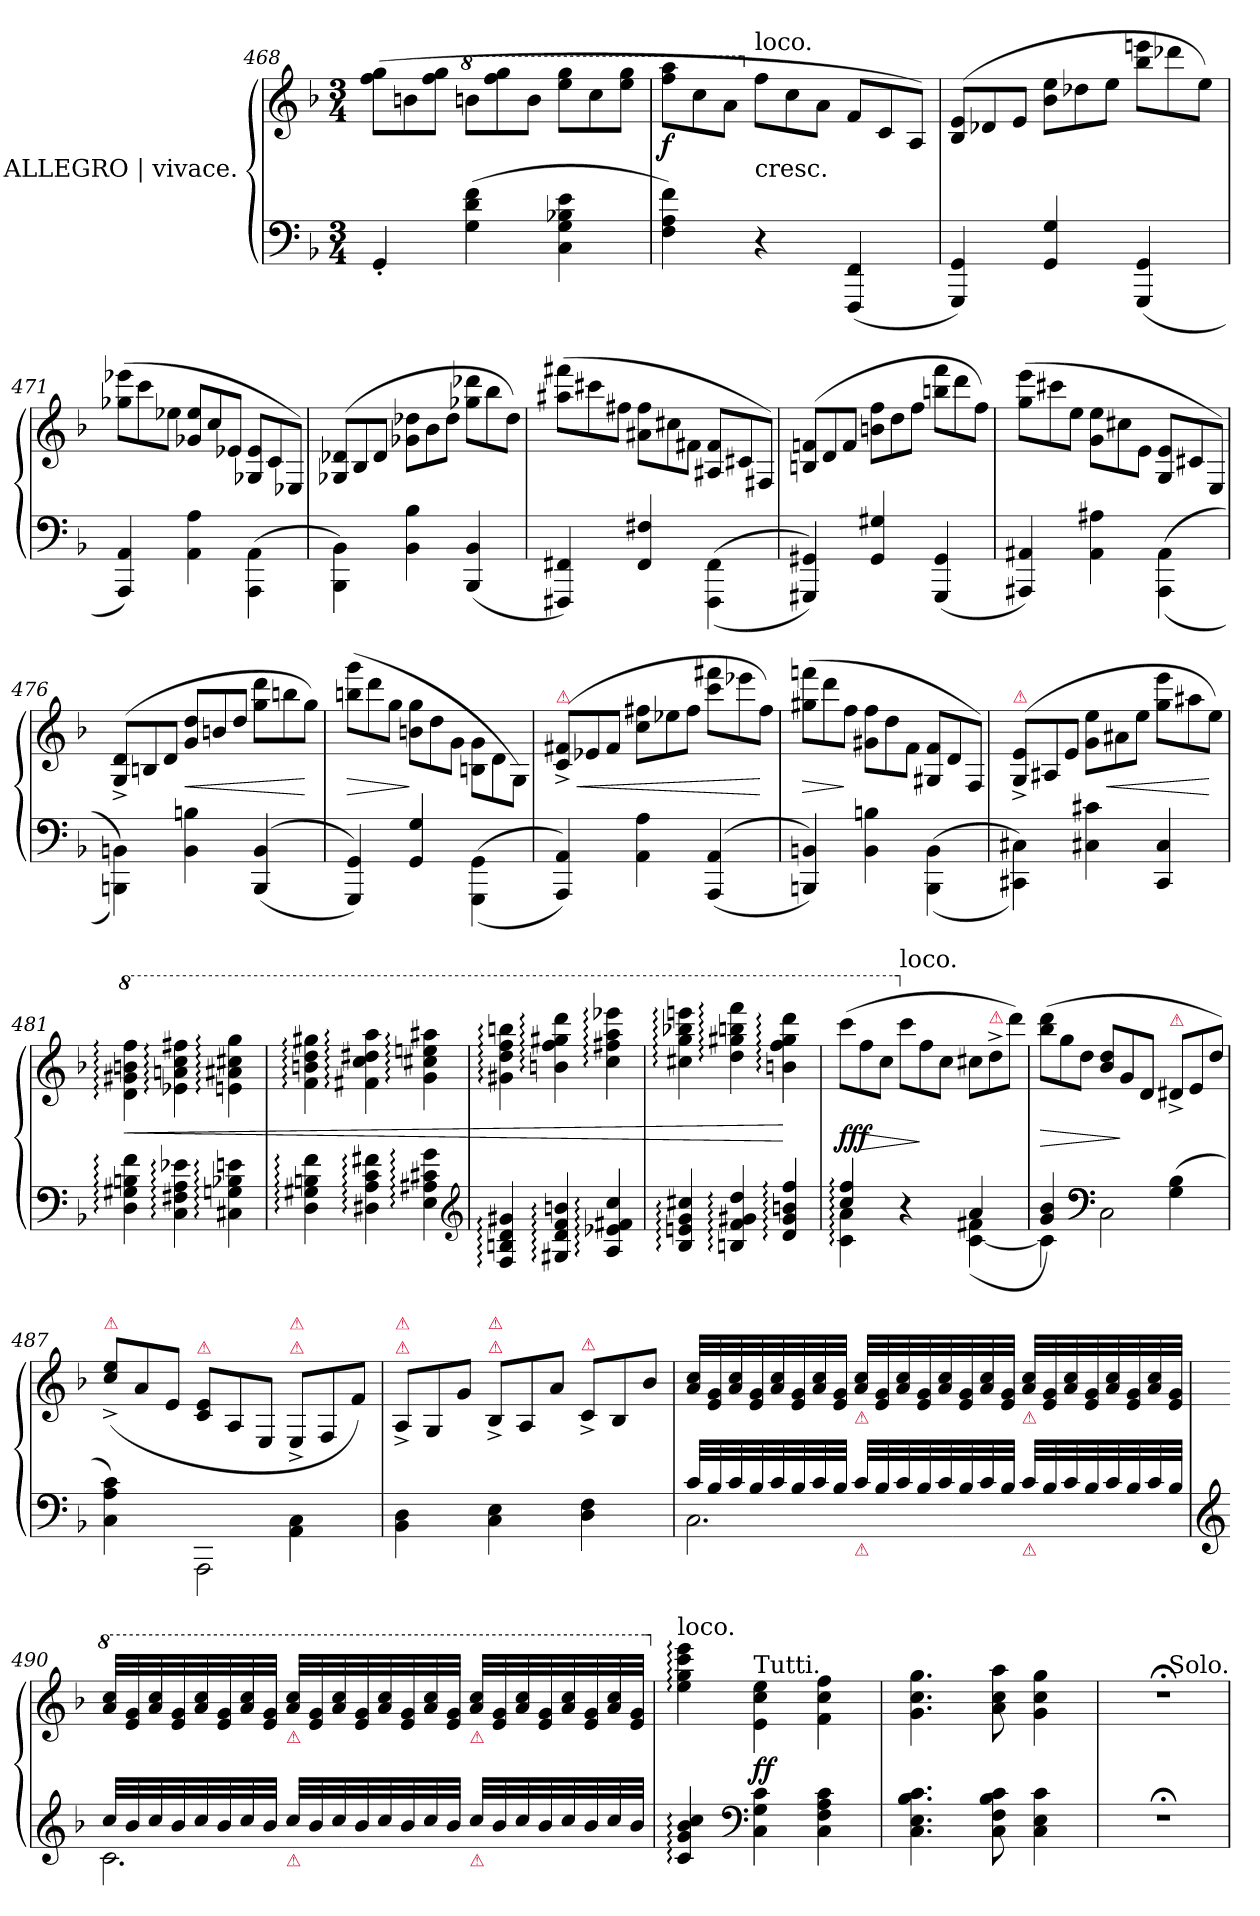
**kern	**kern	**dynam
*part1	*part1	*part1
*staff2	*staff1	*staff1/2
*I"ALLEGRO | vivace.	*	*
*clefF4	*clefG2	*
*k[b-]	*k[b-]	*
*M3/4	*M3/4	*
*	*Xtuplet	*
=468	=468	=468
4GG'<	(>12ff 12ggL	.
.	12bn	.
.	12ff 12ggJ	.
*	*8va	*
(>4G 4d 4f	12bbnL	.
.	12fff 12ggg	.
.	12bbJ	.
4C 4G 4B-X 4e	12eee 12gggL	.
.	12ccc	.
.	12eee 12gggJ	.
=469	=469	=469
4F 4A 4f)	12fff 12aaaL	f
.	12ccc	.
.	12aaJ	.
*	*X8va	*
!	!LO:TX:c:t=cresc.	!
!	!LO:TX:a:t=loco.	!
4r	12ffL	.
.	12cc	.
.	12aJ	.
(<4FFF 4FF	12fL	.
.	12c	.
.	12AJ)	.
=470	=470	=470
4GGG 4GG)	(>12B- 12eL	.
.	12d-X	.
.	12eJ	.
4GG 4G	12b- 12eeL	.
.	12dd-X	.
.	12eeJ	.
(<4GGG 4GG	12bb- 12eeenL	.
.	12ddd-X	.
.	12eeJ)	.
=471	=471	=471
4AAA 4AA)	(>12gg-X 12eee-XL	.
.	12ccc	.
.	12ee-XJ	.
4AA 4A	12g-X 12ee-L	.
.	12cc	.
.	12e-XJ	.
(<4AAA\ 4AA\	12G-X 12e-L	.
.	12c	.
.	12E-XJ)	.
=472	=472	=472
4BBB-\ 4BB-\)	(>12G-X 12d-XL	.
.	12B-/	.
.	12d-J	.
4BB- 4B-	12g-X 12dd-XL	.
.	12b-	.
.	12dd-J	.
(<4BBB- 4BB-	12gg-X 12ddd-XL	.
.	12bb-	.
.	12dd-J)	.
=473	=473	=473
4FFF#X 4FF#X)	(>12aa#X 12fff#XL	.
.	12ccc#X	.
.	12ff#XJ	.
4FF# 4F#X	12a#X\ 12ff#\L	.
.	12cc#X	.
.	12f#XJ	.
(<(<4FFF#\ 4FF#\	12A#X 12f#L	.
.	12c#X	.
.	12F#XJ)	.
=474	=474	=474
4GGG#X 4GG#X))	(>12Bn 12fnL	.
.	12d	.
.	12fJ	.
4GG# 4G#X	12bn 12ffL	.
.	12dd	.
.	12ffJ	.
(<4GGG# 4GG#	12bbn 12fffL	.
.	12ddd	.
.	12ffJ)	.
=475	=475	=475
4AAA#X 4AA#X)	(>12gg\ 12eee\L	.
.	12ccc#X	.
.	12eeJ	.
4AA# 4A#X	12g\ 12ee\L	.
.	12cc#X	.
.	12eJ	.
(<(<4AAA#\ 4AA#\	12G/ 12e/L	.
.	12c#X	.
.	12E/J)	.
=476	=476	=476
4BBBn\ 4BBn\))	(>12G^>/ 12d^>/L	.
.	12Bn/	.
.	12dJ	.
4BB 4Bn	12g/ 12dd/L	<
.	12bn	.
.	12ddJ	.
(<(<4BBB 4BB	12gg 12dddL	.
.	12bbn	.
.	12ggJ)	[
=477	=477	=477
4GGG 4GG))	(>12bbn 12gggL	>
.	12ddd	.
.	12ggJ	.
4GG 4G	12bn 12ggL	]
.	12dd	.
.	12gJ	.
(<(<4GGG\ 4GG\	12Bn\ 12g\L	.
.	12d\	.
.	12G/J)	.
=478	=478	=478
!	!LO:TX:a:color=crimson:t=⚠	!
4AAA 4AA))	(>12c^> 12f#X^>L	.
.	12e-X	<
.	12f#J	.
4AA 4A	12cc 12ff#XL	.
.	12ee-X	.
.	12ff#J	.
(<(<4AAA 4AA	12ccc 12fff#XL	.
.	12eee-X	.
.	12ff#J)	[
=479	=479	=479
4BBBn 4BBn))	(>12gg#X 12fffnL	>
.	12ddd	.
.	12ffJ	]
4BB 4Bn	12g#X 12ffL	.
.	12dd	.
.	12fJ	.
(<(<4BBB\ 4BB\	12G#X 12fL	.
.	12d	.
.	12F/J)	.
=480	=480	=480
!	!LO:TX:a:color=crimson:t=⚠	!
4CC#X\ 4C#X\))	(>12G^>/ 12e^>/L	.
.	12A#X	.
.	12eJ	.
4C#X 4c#X	12g 12eeL	.
.	12a#X	<
.	12eeJ	.
4CC# 4C#	12gg 12eeeL	.
.	12aa#X	.
.	12eeJ)	[
=481	=481	=481
*	*8va	*
!	!	!LO:HP:b
4D: 4G#X: 4Bn: 4f:	4dd:\ 4gg#X:\ 4bbn:\ 4fff:\	<
4C: 4F#X: 4A: 4e-X:	4ee-X: 4aan: 4ccc: 4fff#X:	.
4C#X: 4Gn: 4B-X: 4en:	4een: 4aa#X: 4ccc#X: 4ggg:	.
=482	=482	=482
4D: 4G#X: 4Bn: 4f:	4ff: 4bbn: 4ddd: 4ggg#X:	.
4D#X: 4A: 4c: 4f#X:	4ff#X: 4ccc: 4ddd#X: 4aaa:	.
4E: 4A#X: 4c#X: 4g:	4gg: 4ccc#X: 4eeen: 4aaa#X:	.
*clefG2	*	*
=483	=483	=483
4F: 4Bn: 4d: 4g#X:	4gg#X: 4ddd: 4fff: 4bbbn:	.
4G#X: 4d: 4f: 4bn:	4bbn: 4fff: 4ggg#X: 4dddd:	.
4A: 4e-X: 4f#X: 4cc:	4ccc: 4fff#X: 4aaa: 4eeee-X:	.
=484	=484	=484
4B-: 4en: 4g: 4cc#X:	4ccc#X: 4ggg: 4bbb-X: 4eeeen:	.
4Bn: 4f: 4g#X: 4dd:	4ddd: 4ggg#X: 4bbbn: 4ffff:	.
4d: 4g#: 4bn: 4ff:	4bbn: 4fff: 4ggg#: 4dddd:	[
=485	=485	=485
*^	*	*
4cc: 4ff:	4c: 4a:	(>12ccccL	fff
.	.	12fff	>
.	.	12cccJ	.
*	*	*X8va	*
!	!	!LO:TX:a:t=loco.	!
4r	4ryy	12cccL	.
.	.	12ff	]
.	.	12ccJ	.
4a	(<[4c 4f#X	12cc#XL	.
!	!	!LO:TX:a:color=crimson:t=⚠	!
.	.	12dd^<	.
.	.	12dddJ)	.
=486	=486	=486	=486
4g 4b-)	4c]	(>12bb- 12dddL	>
.	.	12gg	.
.	.	12ddJ	.
*clefF4	*	*	*
4ryy	2C	12b- 12ddL	.
.	.	12g	]
.	.	12dJ	.
!	!	!LO:TX:a:color=crimson:t=⚠	!
(>4G\ 4B-\	.	12d#X^<L	.
.	.	12e	.
.	.	12ddJ)	.
=487	=487	=487	=487
!	!	!LO:TX:a:color=crimson:t=⚠	!
4C 4A 4c)	4ryy	(>12cc^< 12ee^<L	.
.	.	12a	.
.	.	12eJ	.
!	!	!LO:TX:a:color=crimson:t=⚠	!
2AAA\	4ryy	12c\ 12e\L	.
.	.	12A/	.
.	.	12E/J	.
!	!	!LO:TX:a:color=crimson:t=⚠	!
!	!	!LO:TX:a:color=crimson:t=⚠	!
.	4AA\ 4C\	12E^>/L	.
.	.	12F/	.
.	.	12f\J)	.
*v	*v	*	*
=488	=488	=488
!	!LO:TX:a:color=crimson:t=⚠	!
!	!LO:TX:a:color=crimson:t=⚠	!
4BB-\ 4D\	12A^>/L	.
.	12G/	.
.	12g\J	.
!	!LO:TX:a:color=crimson:t=⚠	!
!	!LO:TX:a:color=crimson:t=⚠	!
4C 4E	12B-^>/L	.
.	12A/	.
.	12a\J	.
!	!LO:TX:a:color=crimson:t=⚠	!
4D 4F	12c^<L	.
.	12B-	.
.	12b-J	.
=489	=489	=489
*^	*	*
32cLLL	2.C	32a 32ccLLL	.
32B-	.	32e 32g	.
32c	.	32a 32cc	.
32B-	.	32e 32g	.
32c	.	32a 32cc	.
32B-	.	32e 32g	.
32c	.	32a 32cc	.
32B-JJJ	.	32e 32gJJJ	.
!	!	!LO:TX:b:color=crimson:t=⚠	!
!LO:TX:b:color=crimson:t=⚠	!	!	!
32cLLL	.	32a 32ccLLL	.
32B-	.	32e 32g	.
32c	.	32a 32cc	.
32B-	.	32e 32g	.
32c	.	32a 32cc	.
32B-	.	32e 32g	.
32c	.	32a 32cc	.
32B-JJJ	.	32e 32gJJJ	.
!	!	!LO:TX:b:color=crimson:t=⚠	!
!LO:TX:b:color=crimson:t=⚠	!	!	!
32cLLL	.	32a 32ccLLL	.
32B-	.	32e 32g	.
32c	.	32a 32cc	.
32B-	.	32e 32g	.
32c	.	32a 32cc	.
32B-	.	32e 32g	.
32c	.	32a 32cc	.
32B-JJJ	.	32e 32gJJJ	.
=490	=490	=490	=490
*clefG2	*	*	*
*	*	*8va	*
32ccLLL	2.c	32aa 32cccLLL	.
32b-	.	32ee 32gg	.
32cc	.	32aa 32ccc	.
32b-	.	32ee 32gg	.
32cc	.	32aa 32ccc	.
32b-	.	32ee 32gg	.
32cc	.	32aa 32ccc	.
32b-JJJ	.	32ee 32ggJJJ	.
!	!	!LO:TX:b:color=crimson:t=⚠	!
!LO:TX:b:color=crimson:t=⚠	!	!	!
32ccLLL	.	32aa 32cccLLL	.
32b-	.	32ee 32gg	.
32cc	.	32aa 32ccc	.
32b-	.	32ee 32gg	.
32cc	.	32aa 32ccc	.
32b-	.	32ee 32gg	.
32cc	.	32aa 32ccc	.
32b-JJJ	.	32ee 32ggJJJ	.
!	!	!LO:TX:b:color=crimson:t=⚠	!
!LO:TX:b:color=crimson:t=⚠	!	!	!
32ccLLL	.	32aa 32cccLLL	.
32b-	.	32ee 32gg	.
32cc	.	32aa 32ccc	.
32b-	.	32ee 32gg	.
32cc	.	32aa 32ccc	.
32b-	.	32ee 32gg	.
32cc	.	32aa 32ccc	.
32b-JJJ	.	32ee 32ggJJJ	.
*v	*v	*	*
=491	=491	=491
*	*X8va	*
!	!LO:TX:a:t=loco.	!
4c: 4g: 4b-: 4cc:	4ee: 4gg: 4ccc: 4eee:	.
*clefF4	*	*
!	!LO:TX:a:t=Tutti.	!
4C! 4G! 4c!	4e!\ 4cc!\ 4ee!\	ff
4C! 4F! 4A! 4c!	4f! 4cc! 4ff!	.
=492	=492	=492
4.C! 4.E! 4.B-! 4.c!	4.g! 4.cc! 4.gg!	.
8C! 8F! 8B-! 8c!	8a! 8cc! 8aa!	.
4C! 4E! 4c!	4g! 4cc! 4gg!	.
=493	=493	=493
2.r;<	2.r;<	.
!	!LO:TX:a:t=Solo.	!
=	=	=
*-	*-	*-
